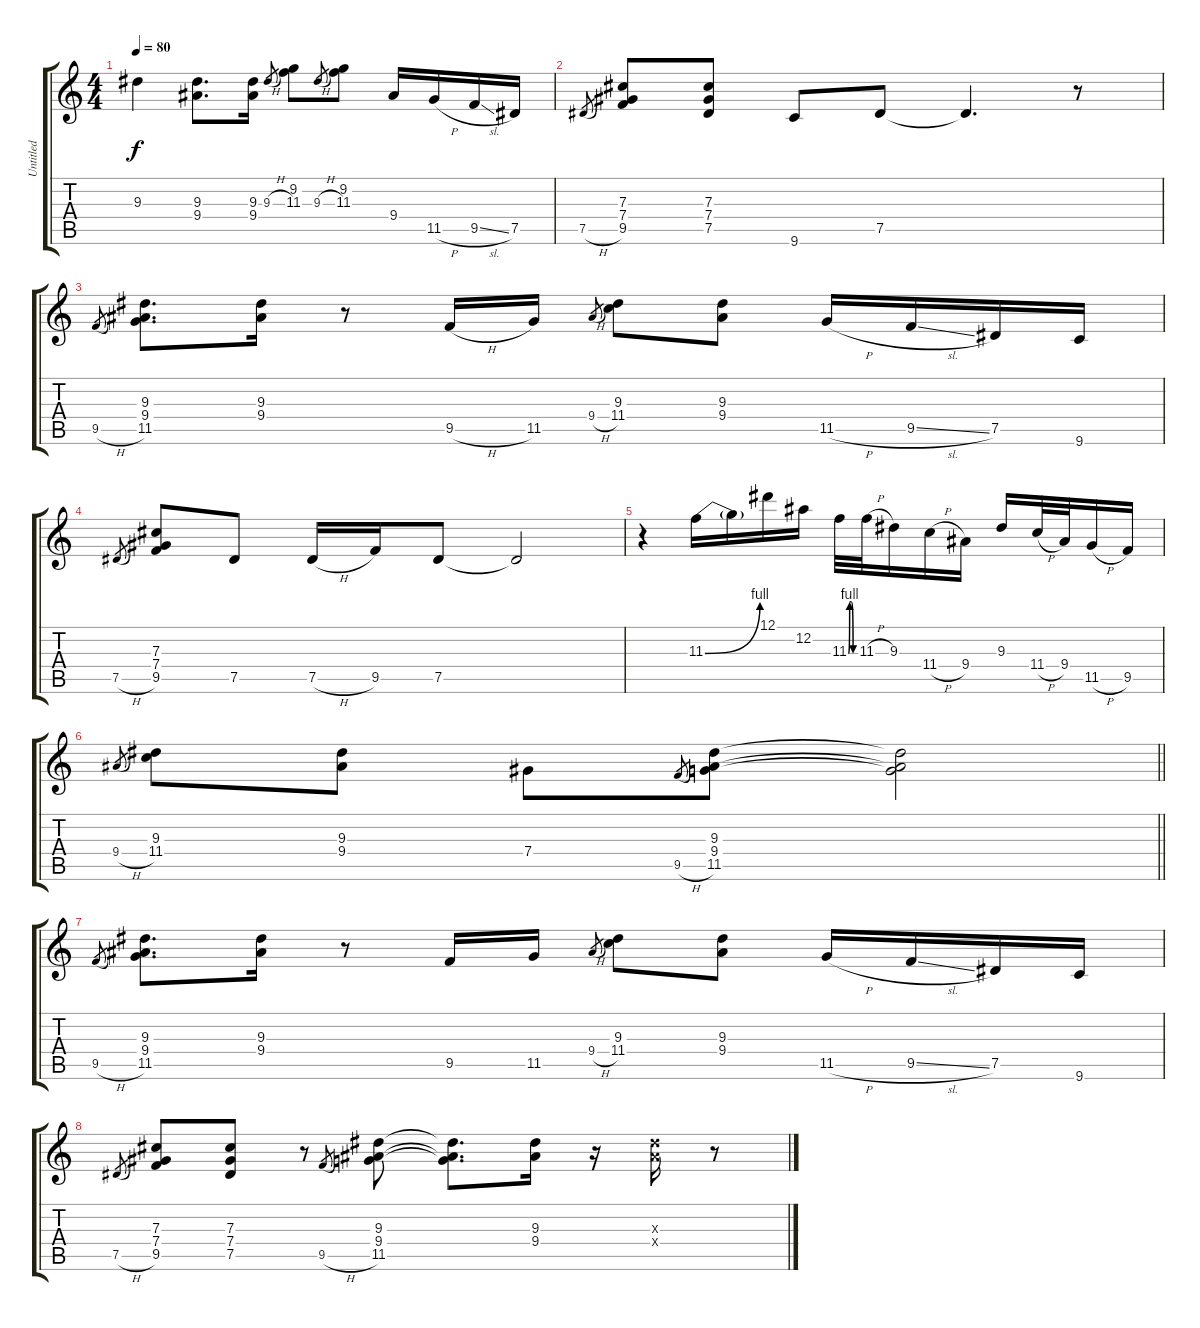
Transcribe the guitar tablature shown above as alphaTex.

\track ("Untitled" "Untitled") {instrument electricguitarclean}
\staff {score tabs}
\tuning (Eb4 Bb3 Gb3 Db3 Ab2 Eb2) {hide}
\ts (4 4)
\tempo 80
\clef g2
\ks c
9.3{t}.4{dy f} (9.3 9.4).8{d} (9.3 9.4).16 9.3{h}.8{gr} (9.2 11.3).8 9.3{h}.8{gr} (9.2 11.3).8 9.4.16 11.5{h}.16 9.5{sl}.16 7.5.16 |
7.5{h}.8{gr} (7.3 7.4 9.5).8 (7.3 7.4 7.5).8 9.6.8 7.5.8 7.5{t}.4{d} r.8 |
9.5{h}.8{gr} (9.3 9.4 11.5).8{d} (9.3 9.4).16 r.8 9.5{h}.16 11.5.16 9.4{h}.8{gr} (9.3 11.4).8 (9.3 9.4).8 11.5{h}.16 9.5{sl}.16 7.5.16 9.6.16 |
7.5{h}.8{gr} (7.3 7.4 9.5).8 7.5.8 7.5{h}.16 9.5.16 7.5.8 7.5{t}.2 |
r.4 11.3{be (bend 0 0 60 4)}.16 11.3{t}.16 12.1.16 12.2.16 11.3{be (custom 0 0 10 4 25 4 40 0 60 0)}.32 11.3{h}.32 9.3.16 11.4{h}.16 9.4.16 9.3.16 11.4{h}.32 9.4.32 11.5{h}.16 9.5.16 |
\barLineRight lightlight
9.4{h}.8{gr} (9.3 11.4).8 (9.3 9.4).8 7.4.8 9.5{h}.8{gr} (9.3 9.4 11.5).8 (9.3{t} 9.4{t} 11.5{t}).2 |
9.5{h}.8{gr} (9.3 9.4 11.5).8{d} (9.3 9.4).16 r.8 9.5.16 11.5.16 9.4{h}.8{gr} (9.3 11.4).8 (9.3 9.4).8 11.5{h}.16 9.5{sl}.16 7.5.16 9.6.16 |
7.5{h}.8{gr} (7.3 7.4 9.5).8 (7.3 7.4 7.5).8 r.8 9.5{h}.8{gr} (9.3 9.4 11.5).8 (9.3{t} 9.4{t} 11.5{t}).8{d} (9.3 9.4).16 r.16 (9.3{x} 9.4{x}).16 r.8
